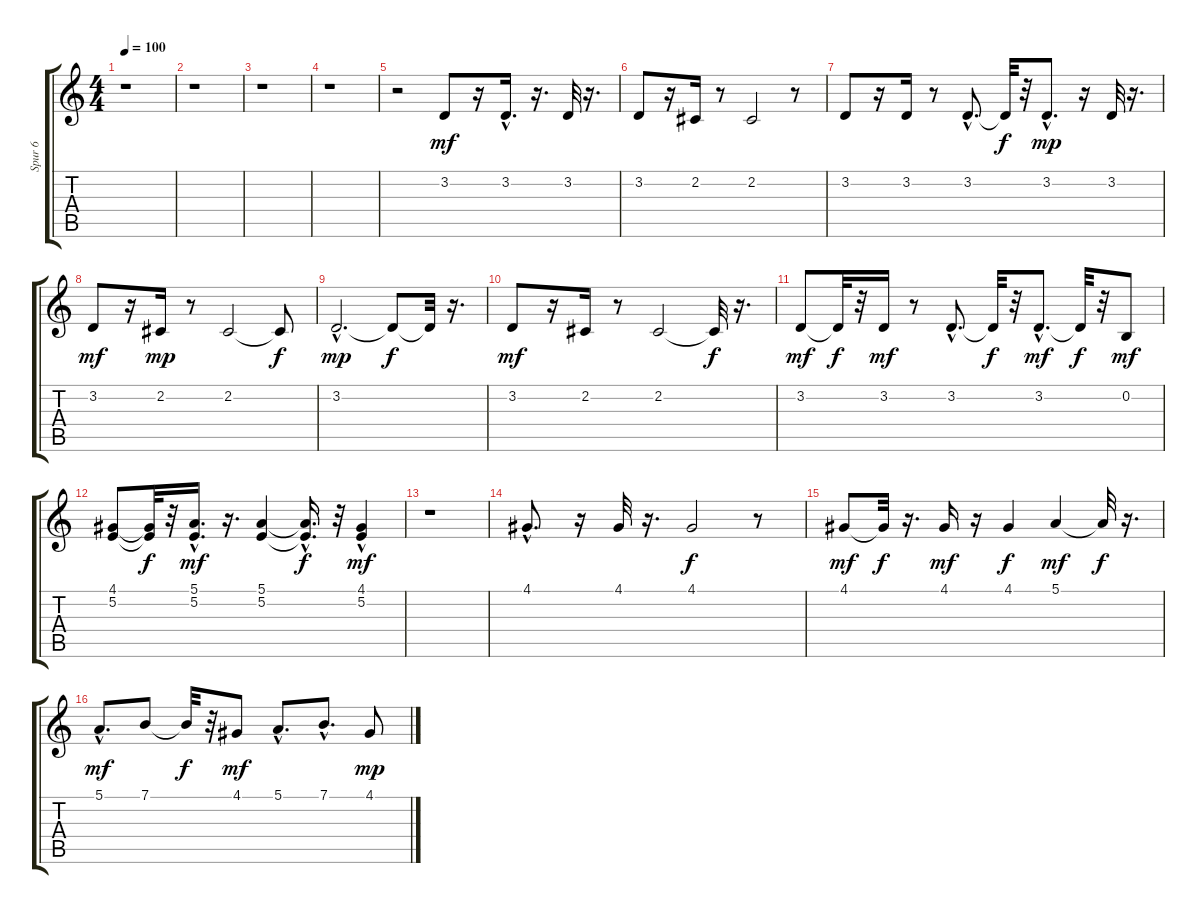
\track ("Spur 6" "Spur 6") {instrument pad7halo}
\staff {score tabs}
\tuning (E4 B3 G3 D3 A2 E2) {hide}
\ts (4 4)
\tempo 100
\clef g2
\ks c
r.1{dy f} |
r.1 |
r.1 |
r.1 |
r.2 3.2.8{dy mf} r.16 3.2{hac}.16{d} r.16{d} 3.2.32 r.16{d} |
3.2.8 r.16 2.2.16 r.8 2.2.2 r.8 |
3.2.8 r.16 3.2.16 r.8 3.2{hac}.8{d} 3.2{t}.32{dy f} r.32 3.2{hac}.8{d dy mp} r.16 3.2.32 r.16{d} |
3.2.8{dy mf} r.16 2.2.16{dy mp} r.8 2.2.2 2.2{t}.8{dy f} |
3.2{hac}.2{d dy mp} 3.2{t}.8{dy f} 3.2{t}.32 r.16{d} |
3.2.8{dy mf} r.16 2.2.16 r.8 2.2.2 2.2{t}.32{dy f} r.16{d} |
3.2.8{dy mf} 3.2{t}.32{dy f} r.32 3.2.16{dy mf} r.8 3.2{hac}.8{d} 3.2{t}.32{dy f} r.32 3.2{hac}.8{d dy mf} 3.2{t}.32{dy f} r.32 0.2.8{dy mf} |
(4.1 5.2).8 (4.1{t} 5.2{t}).32{dy f} r.32 (5.1 5.2{hac}).16{d dy mf} r.16{d} (5.1 5.2).4 (5.1{hac t} 5.2{hac t}).16{d dy f} r.32 (4.1 5.2{hac}).4{dy mf} |
r.1 |
4.1{hac}.8{d} r.16 4.1.32 r.16{d} 4.1.2{dy f} r.8 |
4.1.8{dy mf} 4.1{t}.32{dy f} r.16{d} 4.1.16{dy mf} r.16 4.1.4{dy f} 5.1.4{dy mf} 5.1{t}.32{dy f} r.16{d} |
5.1{hac}.8{d dy mf} 7.1.8 7.1{t}.32{dy f} r.32 4.1.8{dy mf} 5.1{hac}.8{d} 7.1{hac}.8{d} 4.1.8{dy mp}
